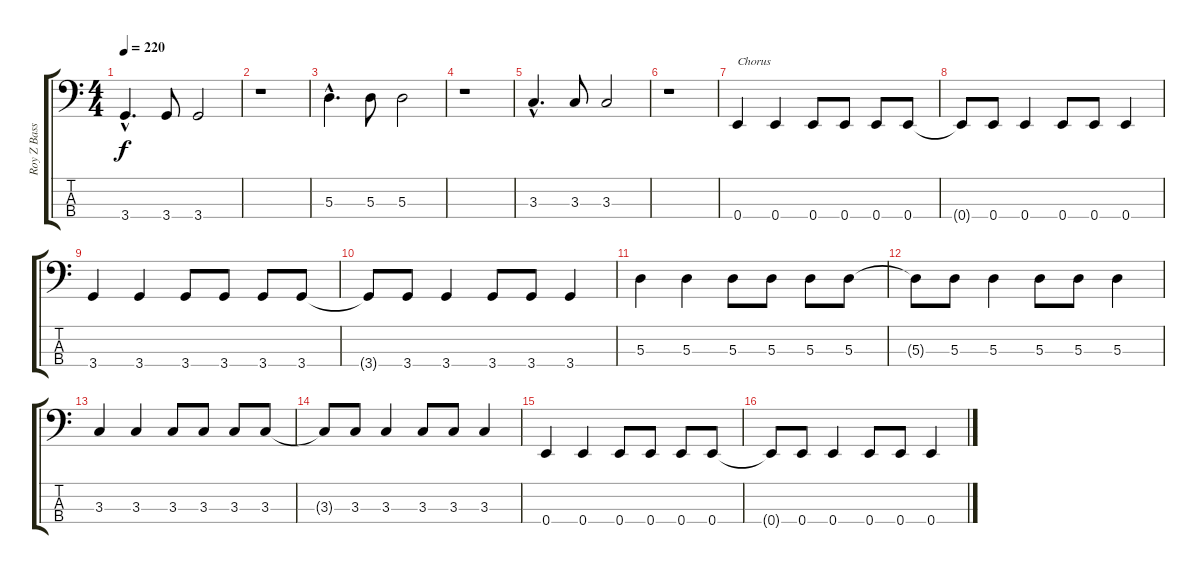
\track ("Roy Z Bass" "Roy Z Bass") {instrument electricbasspick}
\staff {score tabs}
\tuning (G2 D2 A1 E1) {hide}
\ts (4 4)
\tempo 220
\clef f4
\ks c
3.4{hac}.4{d dy f} 3.4.8 3.4.2 |
r.1 |
5.3{hac}.4{d} 5.3.8 5.3.2 |
r.1 |
3.3{hac}.4{d} 3.3.8 3.3.2 |
r.1 |
0.4.4{txt "Chorus"} 0.4.4 0.4.8 0.4.8 0.4.8 0.4.8 |
0.4{t}.8 0.4.8 0.4.4 0.4.8 0.4.8 0.4.4 |
3.4.4 3.4.4 3.4.8 3.4.8 3.4.8 3.4.8 |
3.4{t}.8 3.4.8 3.4.4 3.4.8 3.4.8 3.4.4 |
5.3.4 5.3.4 5.3.8 5.3.8 5.3.8 5.3.8 |
5.3{t}.8 5.3.8 5.3.4 5.3.8 5.3.8 5.3.4 |
3.3.4 3.3.4 3.3.8 3.3.8 3.3.8 3.3.8 |
3.3{t}.8 3.3.8 3.3.4 3.3.8 3.3.8 3.3.4 |
0.4.4 0.4.4 0.4.8 0.4.8 0.4.8 0.4.8 |
0.4{t}.8 0.4.8 0.4.4 0.4.8 0.4.8 0.4.4
